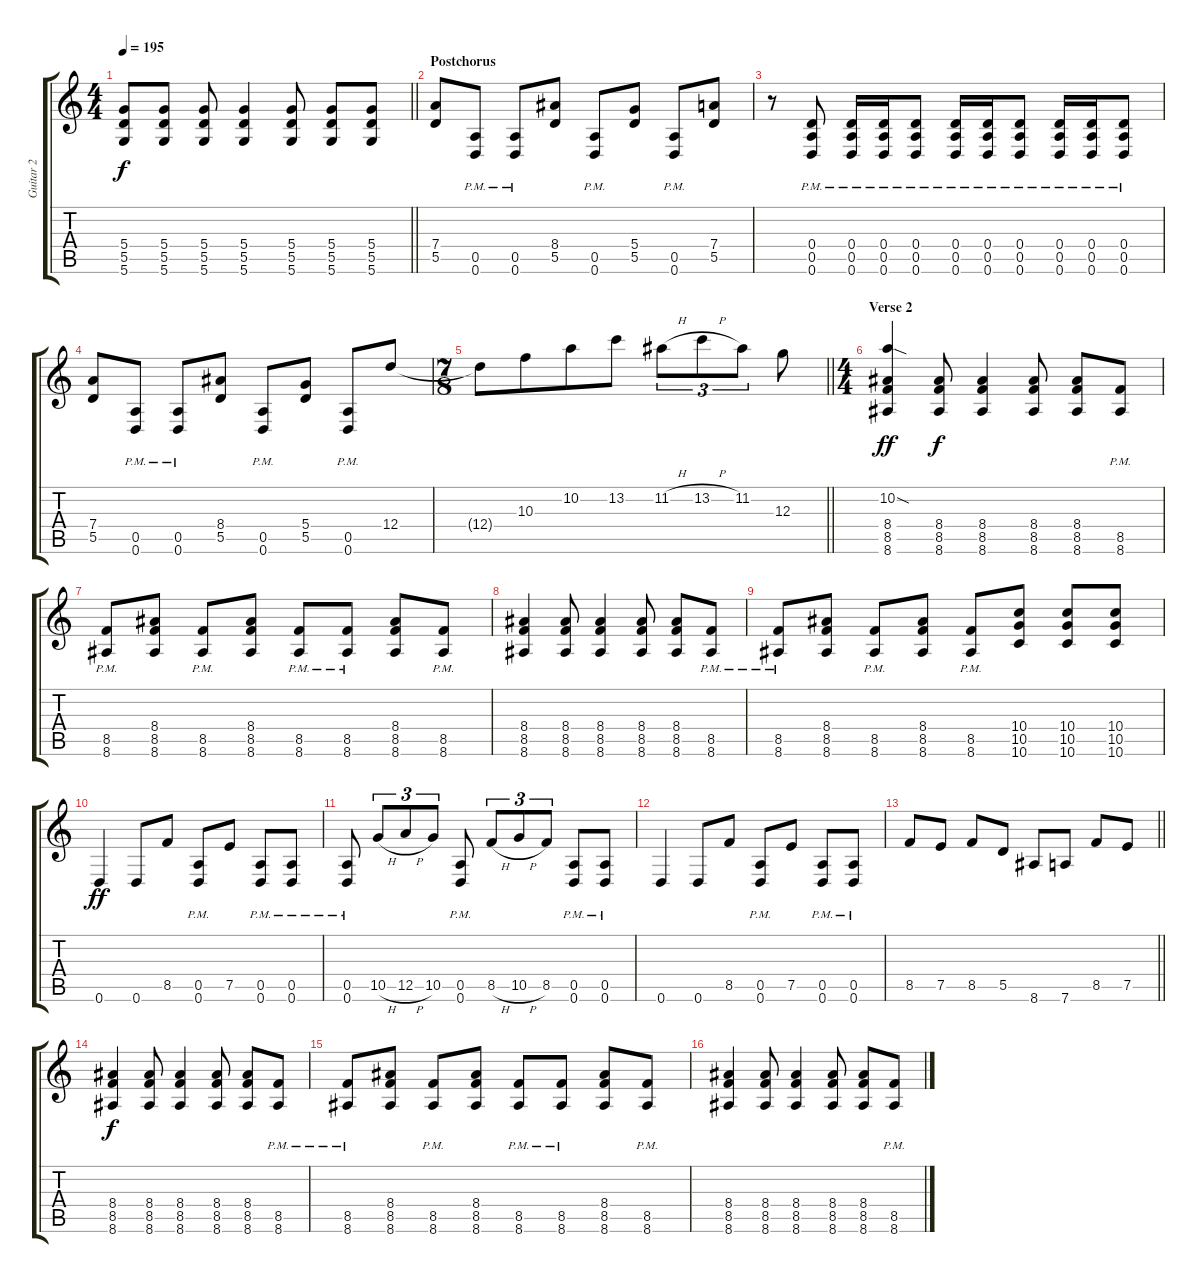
\track ("Guitar 2" "Guitar 2") {instrument distortionguitar}
\staff {score tabs}
\tuning (E4 B3 G3 D3 A2 D2) {hide}
\ts (4 4)
\tempo 195
\clef g2
\barLineRight lightlight
\ks c
(5.4{t} 5.5{t} 5.6{t}).8{dy f} (5.4 5.5 5.6).8 (5.4 5.5 5.6).8 (5.4 5.5 5.6).4 (5.4 5.5 5.6).8 (5.4 5.5 5.6).8 (5.4 5.5 5.6).8 |
\section ("" "Postchorus")
(7.4 5.5).8 (0.5{pm} 0.6{pm}).8 (0.5{pm} 0.6{pm}).8 (8.4 5.5).8 (0.5{pm} 0.6{pm}).8 (5.4 5.5).8 (0.5{pm} 0.6{pm}).8 (7.4 5.5).8 |
r.8 (0.4{pm} 0.5{pm} 0.6{pm}).8 (0.4{pm} 0.5{pm} 0.6{pm}).16 (0.4{pm} 0.5{pm} 0.6{pm}).16 (0.4{pm} 0.5{pm} 0.6{pm}).8 (0.4{pm} 0.5{pm} 0.6{pm}).16 (0.4{pm} 0.5{pm} 0.6{pm}).16 (0.4{pm} 0.5{pm} 0.6{pm}).8 (0.4{pm} 0.5{pm} 0.6{pm}).16 (0.4{pm} 0.5{pm} 0.6{pm}).16 (0.4{pm} 0.5{pm} 0.6{pm}).8 |
(7.4 5.5).8 (0.5{pm} 0.6{pm}).8 (0.5{pm} 0.6{pm}).8 (8.4 5.5).8 (0.5{pm} 0.6{pm}).8 (5.4 5.5).8 (0.5{pm} 0.6{pm}).8 12.4.8 |
\ts (7 8)
\barLineRight lightlight
12.4{t}.8 10.3.8 10.2.8 13.2.8 11.2{h}.8{tu (3 2)} 13.2{h}.8{tu (3 2)} 11.2.8{tu (3 2)} 12.3.8 |
\ts (4 4)
\section ("" "Verse 2")
(10.2{sod} 8.4 8.5 8.6).4{dy ff} (8.4 8.5 8.6).8{dy f} (8.4 8.5 8.6).4 (8.4 8.5 8.6).8 (8.4 8.5 8.6).8 (8.5{pm} 8.6{pm}).8 |
(8.5{pm} 8.6{pm}).8 (8.4 8.5 8.6).8 (8.5{pm} 8.6{pm}).8 (8.4 8.5 8.6).8 (8.5{pm} 8.6{pm}).8 (8.5{pm} 8.6{pm}).8 (8.4 8.5 8.6).8 (8.5{pm} 8.6{pm}).8 |
(8.4 8.5 8.6).4 (8.4 8.5 8.6).8 (8.4 8.5 8.6).4 (8.4 8.5 8.6).8 (8.4 8.5 8.6).8 (8.5{pm} 8.6{pm}).8 |
(8.5{pm} 8.6{pm}).8 (8.4 8.5 8.6).8 (8.5{pm} 8.6{pm}).8 (8.4 8.5 8.6).8 (8.5{pm} 8.6{pm}).8 (10.4 10.5 10.6).8 (10.4 10.5 10.6).8 (10.4 10.5 10.6).8 |
0.6.4{dy ff} 0.6.8 8.5.8 (0.5{pm} 0.6{pm}).8 7.5.8 (0.5{pm} 0.6{pm}).8 (0.5{pm} 0.6{pm}).8 |
(0.5{pm} 0.6{pm}).8 10.5{h}.8{tu (3 2)} 12.5{h}.8{tu (3 2)} 10.5.8{tu (3 2)} (0.5{pm} 0.6{pm}).8 8.5{h}.8{tu (3 2)} 10.5{h}.8{tu (3 2)} 8.5.8{tu (3 2)} (0.5{pm} 0.6{pm}).8 (0.5{pm} 0.6{pm}).8 |
0.6.4 0.6.8 8.5.8 (0.5{pm} 0.6{pm}).8 7.5.8 (0.5{pm} 0.6{pm}).8 (0.5{pm} 0.6{pm}).8 |
\barLineRight lightlight
8.5.8 7.5.8 8.5.8 5.5.8 8.6.8 7.6.8 8.5.8 7.5.8 |
(8.4 8.5 8.6).4{dy f} (8.4 8.5 8.6).8 (8.4 8.5 8.6).4 (8.4 8.5 8.6).8 (8.4 8.5 8.6).8 (8.5{pm} 8.6{pm}).8 |
(8.5{pm} 8.6{pm}).8 (8.4 8.5 8.6).8 (8.5{pm} 8.6{pm}).8 (8.4 8.5 8.6).8 (8.5{pm} 8.6{pm}).8 (8.5{pm} 8.6{pm}).8 (8.4 8.5 8.6).8 (8.5{pm} 8.6{pm}).8 |
(8.4 8.5 8.6).4 (8.4 8.5 8.6).8 (8.4 8.5 8.6).4 (8.4 8.5 8.6).8 (8.4 8.5 8.6).8 (8.5{pm} 8.6{pm}).8
